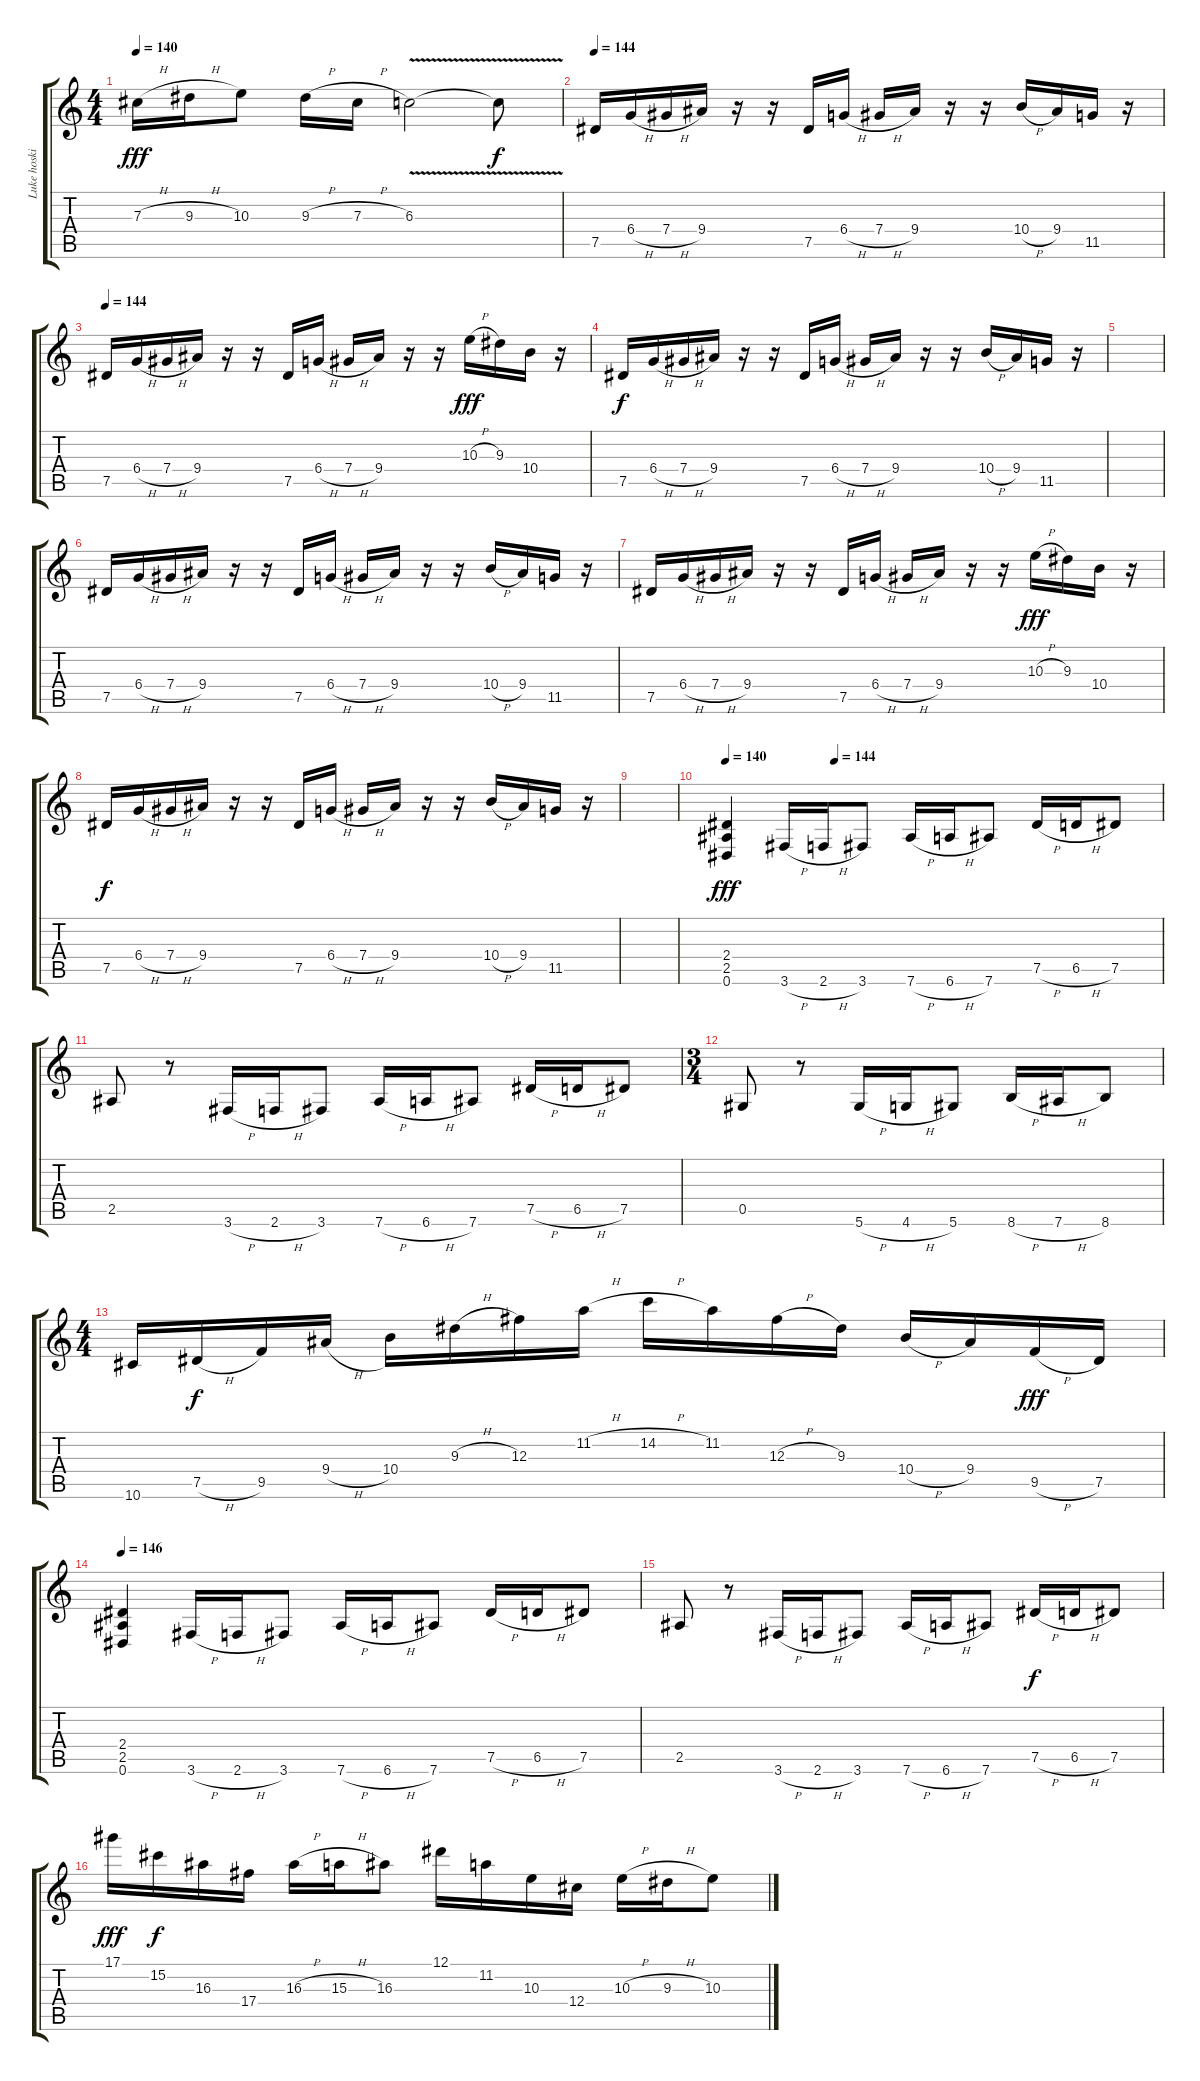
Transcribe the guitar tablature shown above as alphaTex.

\track ("Luke hoskin" "Luke hoski") {solo instrument distortionguitar}
\staff {score tabs}
\tuning (Eb4 Bb3 Gb3 Db3 Ab2 Eb2) {hide}
\ts (4 4)
\tempo 140
\clef g2
\ks c
7.3{h}.16{dy fff} 9.3{h}.16 10.3.8 9.3{h}.16 7.3{h}.16 6.3{v}.2 6.3{t}.8{dy f} |
\tempo 144
7.5.16 6.4{h}.16 7.4{h}.16 9.4.16 r.16 r.16 7.5.16 6.4{h}.16 7.4{h}.16 9.4.16 r.16 r.16 10.4{h}.16 9.4.16 11.5.16 r.16 |
\tempo 144
7.5.16 6.4{h}.16 7.4{h}.16 9.4.16 r.16 r.16 7.5.16 6.4{h}.16 7.4{h}.16 9.4.16 r.16 r.16 10.3{h}.16{dy fff} 9.3.16 10.4.16 r.16 |
7.5.16{dy f} 6.4{h}.16 7.4{h}.16 9.4.16 r.16 r.16 7.5.16 6.4{h}.16 7.4{h}.16 9.4.16 r.16 r.16 10.4{h}.16 9.4.16 11.5.16 r.16 |
|
7.5.16 6.4{h}.16 7.4{h}.16 9.4.16 r.16 r.16 7.5.16 6.4{h}.16 7.4{h}.16 9.4.16 r.16 r.16 10.4{h}.16 9.4.16 11.5.16 r.16 |
7.5.16 6.4{h}.16 7.4{h}.16 9.4.16 r.16 r.16 7.5.16 6.4{h}.16 7.4{h}.16 9.4.16 r.16 r.16 10.3{h}.16{dy fff} 9.3.16 10.4.16 r.16 |
7.5.16{dy f} 6.4{h}.16 7.4{h}.16 9.4.16 r.16 r.16 7.5.16 6.4{h}.16 7.4{h}.16 9.4.16 r.16 r.16 10.4{h}.16 9.4.16 11.5.16 r.16 |
|
\tempo 140
\tempo (144 0.25)
(2.4 2.5 0.6).4{dy fff} 3.6{h}.16 2.6{h}.16 3.6.8 7.6{h}.16 6.6{h}.16 7.6.8 7.5{h}.16 6.5{h}.16 7.5.8 |
2.5.8 r.8 3.6{h}.16 2.6{h}.16 3.6.8 7.6{h}.16 6.6{h}.16 7.6.8 7.5{h}.16 6.5{h}.16 7.5.8 |
\ts (3 4)
0.5.8 r.8 5.6{h}.16 4.6{h}.16 5.6.8 8.6{h}.16 7.6{h}.16 8.6.8 |
\ts (4 4)
10.6.16 7.5{h}.16{dy f} 9.5.16 9.4{h}.16 10.4.16 9.3{h}.16 12.3.16 11.2{h}.16 14.2{h}.16 11.2.16 12.3{h}.16 9.3.16 10.4{h}.16 9.4.16 9.5{h}.16{dy fff} 7.5.16 |
\tempo 146
(2.4 2.5 0.6).4 3.6{h}.16 2.6{h}.16 3.6.8 7.6{h}.16 6.6{h}.16 7.6.8 7.5{h}.16 6.5{h}.16 7.5.8 |
2.5.8 r.8 3.6{h}.16 2.6{h}.16 3.6.8 7.6{h}.16 6.6{h}.16 7.6.8 7.5{h}.16{dy f} 6.5{h}.16 7.5.8 |
17.1.16{dy fff} 15.2.16{dy f} 16.3.16 17.4.16 16.3{h}.16 15.3{h}.16 16.3.8 12.1.16 11.2.16 10.3.16 12.4.16 10.3{h}.16 9.3{h}.16 10.3.8
